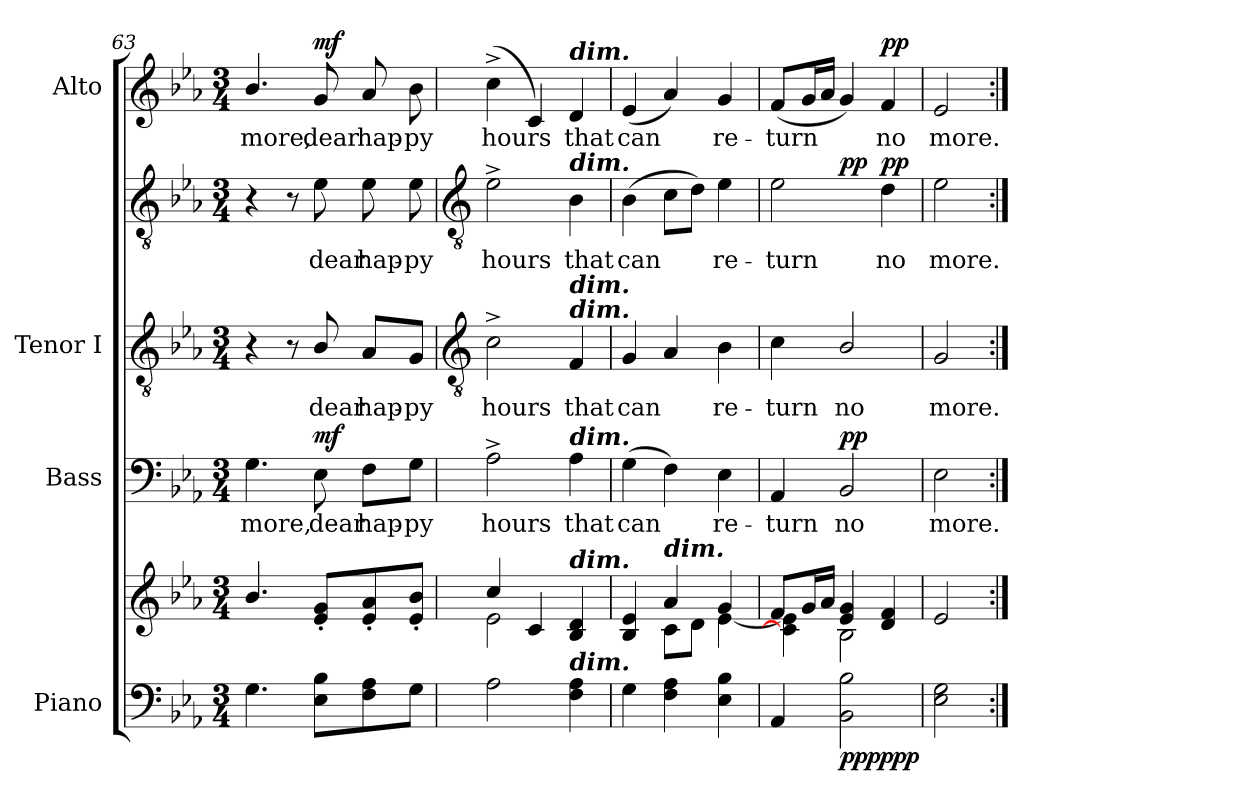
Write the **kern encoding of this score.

**kern	**kern	**dynam	**kern	**text	**dynam	**kern	**text	**kern	**text	**dynam	**kern	**text	**dynam
*part4	*part4	*part4	*part3	*part3	*part3	*part2	*part2	*part2	*part2	*part2	*part1	*part1	*part1
*staff6	*staff5	*staff5/6	*staff4	*staff4	*staff4	*staff3	*staff3	*staff2	*staff2	*staff2/3	*staff1	*staff1	*staff1
*I"Piano	*	*	*I"Bass	*	*	*I"Tenor I	*	*	*	*	*I"Alto	*	*
*	*	*	*	*	*	*I'T	*	*	*	*	*I'A	*	*
*clefF4	*clefG2	*	*clefF4	*	*	*clefGv2	*	*clefGv2	*	*	*clefG2	*	*
*k[b-e-a-]	*k[b-e-a-]	*	*k[b-e-a-]	*	*	*k[b-e-a-]	*	*k[b-e-a-]	*	*	*k[b-e-a-]	*	*
*E-:	*E-:	*	*E-:	*	*	*E-:	*	*E-:	*	*	*E-:	*	*
*M3/4	*M3/4	*	*M3/4	*	*	*M3/4	*	*M3/4	*	*	*M3/4	*	*
=63	=63	=63	=63	=63	=63	=63	=63	=63	=63	=63	=63	=63	=63
!	!	!	!	!LO:LY:b	!	!	!	!	!	!	!	!LO:LY:b	!
4.G	4.b-/	.	4.G	more,	.	4r	.	4r	.	.	4.b-/	more,	.
.	.	.	.	.	.	8r	.	8r	.	.	.	.	.
!	!	!LO:DY:b=2	!	!LO:LY:b	!	!	!LO:LY:b	!	!LO:LY:b	!	!	!LO:LY:b	!
!	!	!LO:DY:n=1:b	!	!	!LO:DY:b	!	!	!	!	!LO:DY:b=2	!	!	!
!	!	!	!	!	!	!	!	!	!	!LO:DY:n=1:b	!	!	!LO:DY:b
8E- 8B-L	8e-' 8g'L	mf mf	8E-	dear	mf	8B-/	dear	8e-	dear	mf mf	8g	dear	mf
!	!	!	!	!LO:LY:b	!	!	!LO:LY:b	!	!LO:LY:b	!	!	!LO:LY:b	!
8F 8A-	8e-' 8a-'	.	8F\L	hap-	.	8A-/L	hap-	8e-	hap-	.	8a-	hap-	.
!	!	!	!	!LO:LY:b	!	!	!LO:LY:b	!	!LO:LY:b	!	!	!LO:LY:b	!
8GJ	8e-' 8b-'J	.	8G\J	-py	.	8G/J	-py	8e-	-py	.	8b-	-py	.
!!LO:LB:g=z
=64	=64	=64	=64	=64	=64	=64	=64	=64	=64	=64	=64	=64	=64
*	*	*	*	*	*	*clefGv2	*	*clefGv2	*	*	*	*	*
*	*^	*	*	*	*	*	*	*	*	*	*	*	*
!	!	!	!	!	!LO:LY:b	!	!	!LO:LY:b	!	!LO:LY:b	!	!	!LO:LY:b	!
2A-	4cc/	2e-\	.	2A-^	hours	.	2c^	hours	2e-^	hours	.	(<4cc^	hours	.
.	4c/	.	.	.	.	.	.	.	.	.	.	4c)	.	.
!	!	!	!	!	!	!	!	!	!	!	!	!LO:TX:a:Bi:t=dim.	!	!
!	!	!	!	!	!	!	!	!	!LO:TX:a:Bi:t=dim.	!	!	!	!	!
!	!	!	!	!	!	!	!LO:TX:a:Bi:t=dim.	!	!	!	!	!	!	!
!	!	!	!	!	!	!	!LO:TX:a:Bi:t=dim.	!	!	!	!	!	!	!
!	!	!	!	!LO:TX:a:Bi:t=dim.	!	!	!	!	!	!	!	!	!	!
!	!LO:TX:a:Bi:t=dim.	!	!	!	!	!	!	!	!	!	!	!	!	!
!LO:TX:a:Bi:t=dim.	!	!	!	!	!	!	!	!	!	!	!	!	!	!
!	!	!	!	!	!LO:LY:b	!	!	!LO:LY:b	!	!LO:LY:b	!	!	!LO:LY:b	!
4F 4A-	4B-/ 4d/	4ryy	.	4A-	that	.	4F	that	4B-	that	.	4d	that	.
=65	=65	=65	=65	=65	=65	=65	=65	=65	=65	=65	=65	=65	=65	=65
!	!	!	!	!	!LO:LY:b	!	!	!LO:LY:b	!	!LO:LY:b	!	!	!LO:LY:b	!
4G	4B-/ 4e-/	4ryy	.	(>4G	can	.	4G	-can	(>4B-	can	.	(<4e-	can	.
!	!LO:TX:a:Bi:t=dim.	!	!	!	!	!	!	!	!	!	!	!	!	!
4F 4A-	4a-/	8c\L	.	4F)	.	.	4A-	.	8cL	.	.	4a-)	.	.
.	.	8d\J	.	.	.	.	.	.	8dJ)	.	.	.	.	.
!	!	!	!	!	!LO:LY:b	!	!	!LO:LY:b	!	!LO:LY:b	!	!	!LO:LY:b	!
4E- 4B-	4g/	[4e-\	.	4E-	re-	.	4B-	re-	4e-	re-	.	4g	re-	.
=66	=66	=66	=66	=66	=66	=66	=66	=66	=66	=66	=66	=66	=66	=66
!	!	!	!	!	!LO:LY:b	!	!	!LO:LY:b	!	!LO:LY:b	!	!	!LO:LY:b	!
4AA-	8f/L	4c\] 4e-\]	.	4AA-	-turn	.	4c	turn	2e-	-turn	.	(<8fL	-turn	.
.	16g/L	.	.	.	.	.	.	.	.	.	.	16gL	.	.
.	16a-/JJ	.	.	.	.	.	.	.	.	.	.	16a-JJ	.	.
!	!	!	!LO:DY:b=2	!	!LO:LY:b	!	!	!LO:LY:b	!	!	!	!	!	!
!	!	!	!LO:DY:n=1:b	!	!	!	!	!	!	!	!	!	!	!
!	!	!	!LO:DY:n=2:b	!	!	!LO:DY:b	!	!	!	!	!LO:DY:b=2	!	!	!
2BB- 2B-	4e-/ 4g/	2B-\	pp pp pp	2BB-	no	pp	2B-/	no	.	.	pp	4g)	.	.
!	!	!	!	!	!	!	!	!	!	!LO:LY:b	!LO:DY:b	!	!LO:LY:b	!LO:DY:b
.	4d/ 4f/	.	.	.	.	.	.	.	4d	no	pp	4f	no	pp
=67	=67	=67	=67	=67	=67	=67	=67	=67	=67	=67	=67	=67	=67	=67
!	!	!	!	!	!LO:LY:b	!	!	!LO:LY:b	!	!LO:LY:b	!	!	!LO:LY:b	!
2E- 2G	2e-/	2ryy	.	2E-	more.	.	2G	more.	2e-	more.	.	2e-	more.	.
*	*v	*v	*	*	*	*	*	*	*	*	*	*	*	*
=:|!	=:|!	=:|!	=:|!	=:|!	=:|!	=:|!	=:|!	=:|!	=:|!	=:|!	=:|!	=:|!	=:|!
*-	*-	*-	*-	*-	*-	*-	*-	*-	*-	*-	*-	*-	*-
